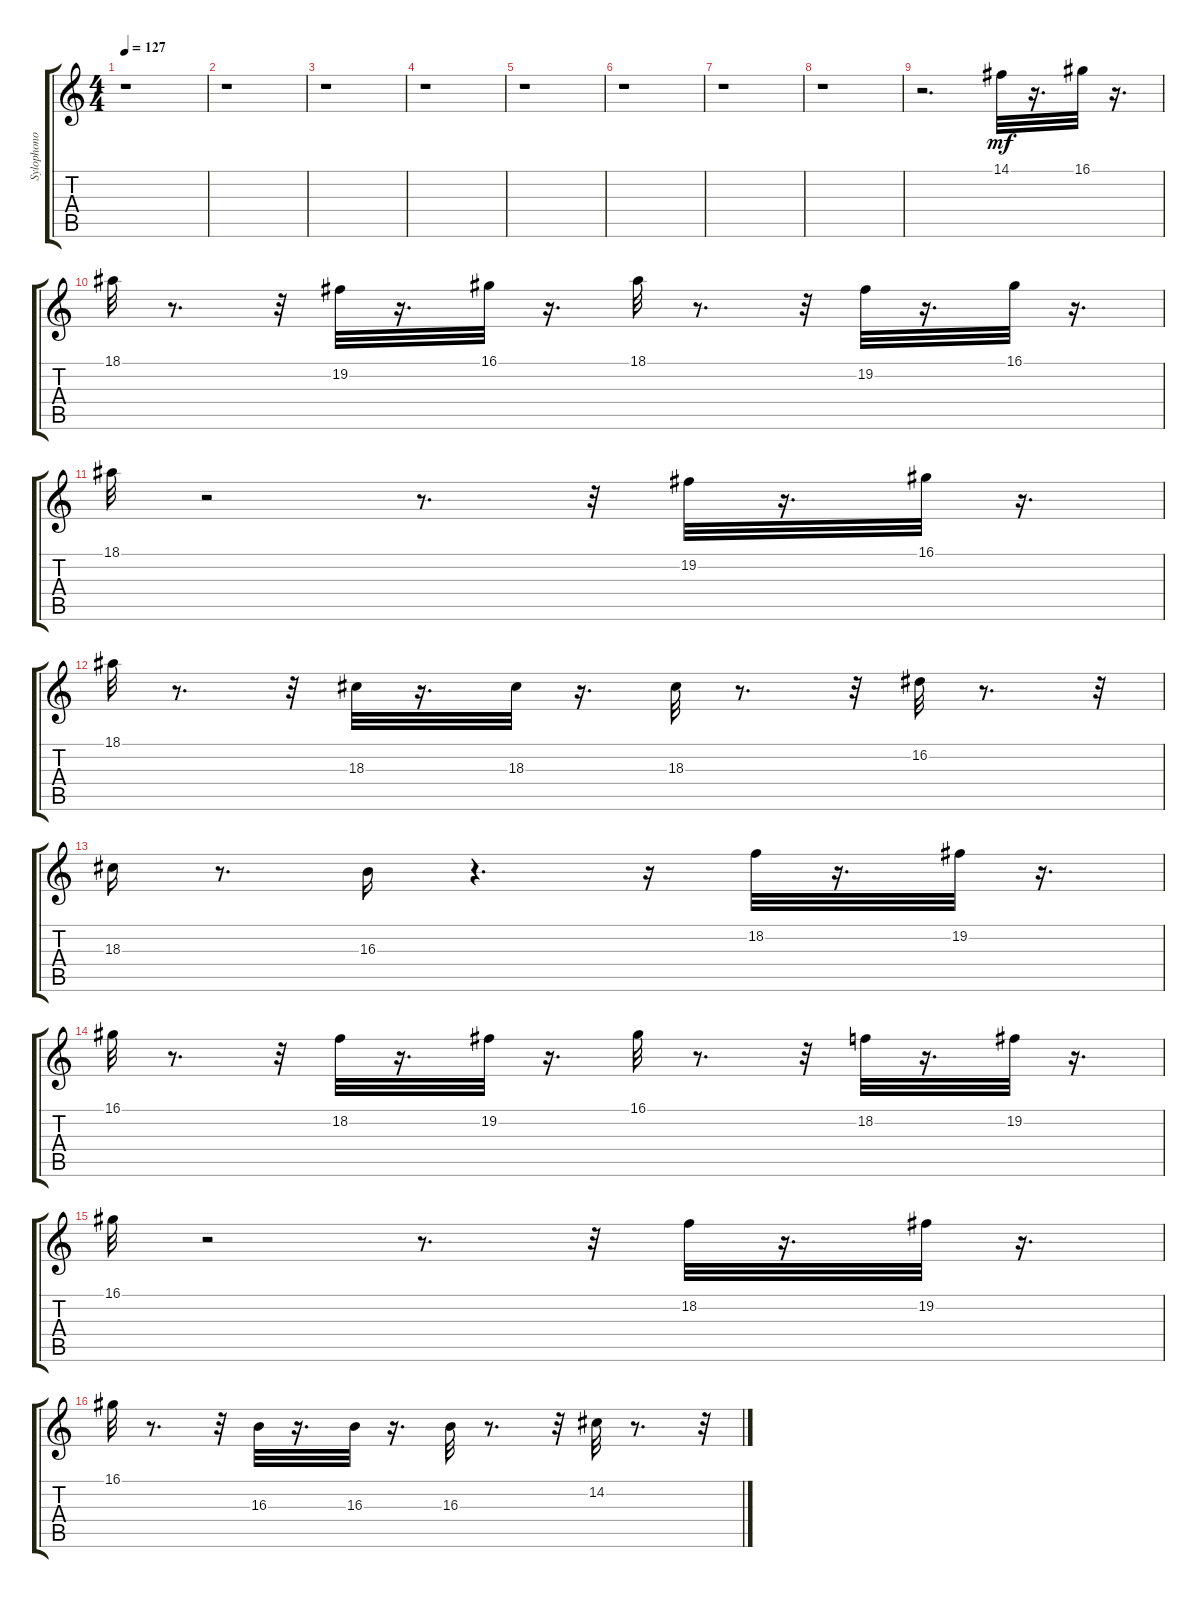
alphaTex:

\track ("Sylophono" "Sylophono") {instrument xylophone}
\staff {score tabs}
\tuning (E4 B3 G3 D3 A2 E2) {hide}
\ts (4 4)
\tempo 127
\clef g2
\ks c
r.1{dy mf} |
r.1 |
r.1 |
r.1 |
r.1 |
r.1 |
r.1 |
r.1 |
r.2{d} 14.1.32 r.16{d} 16.1.32 r.16{d} |
18.1.32 r.8{d} r.32 19.2.32 r.16{d} 16.1.32 r.16{d} 18.1.32 r.8{d} r.32 19.2.32 r.16{d} 16.1.32 r.16{d} |
18.1.32 r.2 r.8{d} r.32 19.2.32 r.16{d} 16.1.32 r.16{d} |
18.1.32 r.8{d} r.32 18.3.32 r.16{d} 18.3.32 r.16{d} 18.3.32 r.8{d} r.32 16.2.32 r.8{d} r.32 |
18.3.16 r.8{d} 16.3.16 r.4{d} r.16 18.2.32 r.16{d} 19.2.32 r.16{d} |
16.1.32 r.8{d} r.32 18.2.32 r.16{d} 19.2.32 r.16{d} 16.1.32 r.8{d} r.32 18.2.32 r.16{d} 19.2.32 r.16{d} |
16.1.32 r.2 r.8{d} r.32 18.2.32 r.16{d} 19.2.32 r.16{d} |
16.1.32 r.8{d} r.32 16.3.32 r.16{d} 16.3.32 r.16{d} 16.3.32 r.8{d} r.32 14.2.32 r.8{d} r.32
